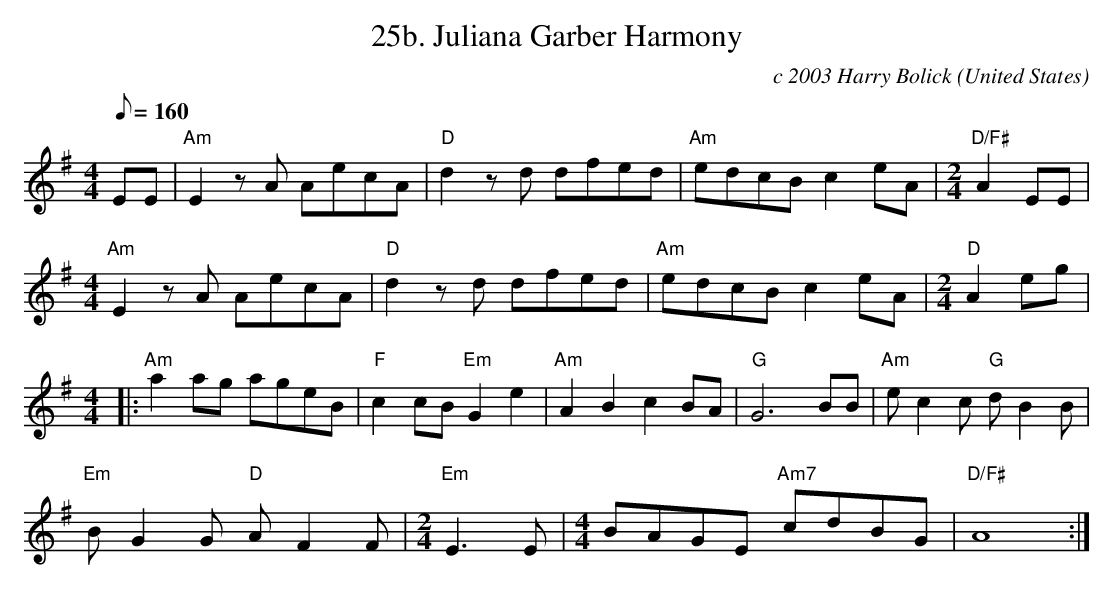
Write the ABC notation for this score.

X:1
T:25b. Juliana Garber Harmony
C:c 2003 Harry Bolick
O:United States
M:4/4
L:1/8
Q:160
K:G
 EE| "Am" E2  z  A AecA |"D" d2 z d dfed|"Am" edcB c2  eA  |\
M:2/4
 "D/F#" A2  EE |
M:4/4
 "Am" E2  z  A AecA |"D" d2 z d dfed|"Am" edcB c2  eA  |\
M:2/4
"D" A2 eg |
M:4/4
|:"Am" a2ag ageB | "F" c2cB "Em"  G2 e2 | "Am" A2B2 c2BA| "G" G6BB| "Am" ec2c "G" dB2B|
"Em" BG2G  "D" AF2F|\
M:2/4
 "Em" E2>E2 |\
M:4/4
BAGE "Am7" cdBG| "D/F#" A8:|
